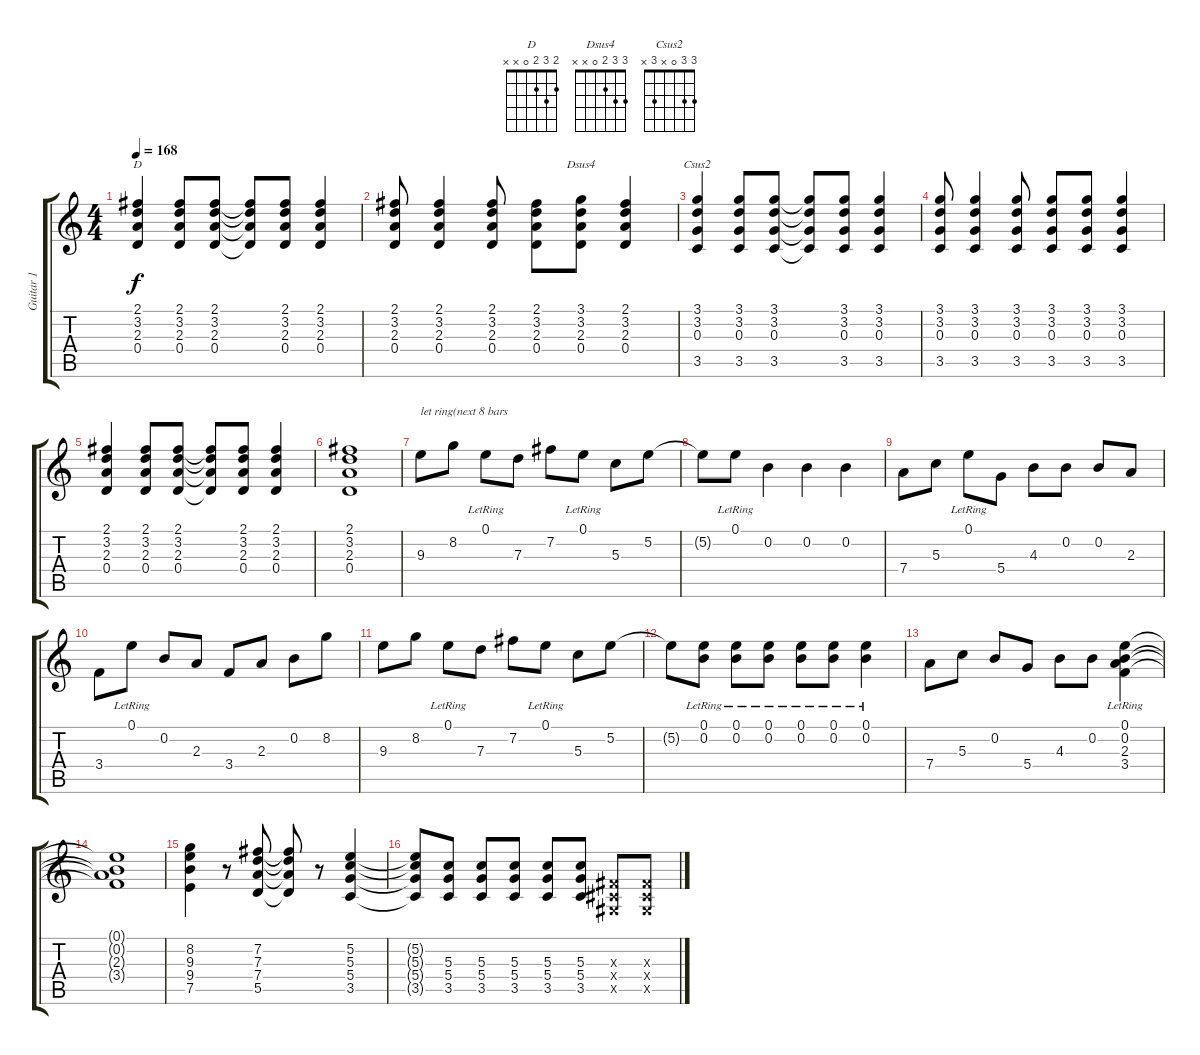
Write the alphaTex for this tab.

\track ("Guitar 1" "Guitar 1") {instrument distortionguitar}
\staff {score tabs}
\tuning (E4 B3 G3 D3 A2 E2) {hide}
\chord ("D" 2 3 2 0 x x)
\chord ("Dsus4" 3 3 2 0 x x)
\chord ("Csus2" 3 3 0 x 3 x)
\ts (4 4)
\tempo 168
\clef g2
\ks c
(2.1 3.2 2.3 0.4).4{ch "D" dy f} (2.1 3.2 2.3 0.4).8 (2.1 3.2 2.3 0.4).8 (2.1{t} 3.2{t} 2.3{t} 0.4{t}).8 (2.1 3.2 2.3 0.4).8 (2.1 3.2 2.3 0.4).4 |
(2.1 3.2 2.3 0.4).8 (2.1 3.2 2.3 0.4).4 (2.1 3.2 2.3 0.4).8 (2.1 3.2 2.3 0.4).8 (3.1 3.2 2.3 0.4).8{ch "Dsus4"} (2.1 3.2 2.3 0.4).4 |
(3.1 3.2 0.3 3.5).4{ch "Csus2"} (3.1 3.2 0.3 3.5).8 (3.1 3.2 0.3 3.5).8 (3.1{t} 3.2{t} 0.3{t} 3.5{t}).8 (3.1 3.2 0.3 3.5).8 (3.1 3.2 0.3 3.5).4 |
(3.1 3.2 0.3 3.5).8 (3.1 3.2 0.3 3.5).4 (3.1 3.2 0.3 3.5).8 (3.1 3.2 0.3 3.5).8 (3.1 3.2 0.3 3.5).8 (3.1 3.2 0.3 3.5).4 |
(2.1 3.2 2.3 0.4).4 (2.1 3.2 2.3 0.4).8 (2.1 3.2 2.3 0.4).8 (2.1{t} 3.2{t} 2.3{t} 0.4{t}).8 (2.1 3.2 2.3 0.4).8 (2.1 3.2 2.3 0.4).4 |
(2.1 3.2 2.3 0.4).1{volume 7} |
9.3.8{txt "let ring(next 8 bars"} 8.2.8 0.1{lr}.8 7.3.8 7.2.8 0.1{lr}.8 5.3.8 5.2.8 |
5.2{t}.8 0.1{lr}.8 0.2.4 0.2.4 0.2.4 |
7.4.8 5.3.8 0.1{lr}.8 5.4.8 4.3.8 0.2.8 0.2.8 2.3.8 |
3.4.8 0.1{lr}.8 0.2.8 2.3.8 3.4.8 2.3.8 0.2.8 8.2.8 |
9.3.8 8.2.8 0.1{lr}.8 7.3.8 7.2.8 0.1{lr}.8 5.3.8 5.2.8 |
5.2{t}.8 (0.1{lr} 0.2).8 (0.1{lr} 0.2).8 (0.1{lr} 0.2).8 (0.1{lr} 0.2).8 (0.1{lr} 0.2).8 (0.1{lr} 0.2).4 |
7.4.8 5.3.8 0.2.8 5.4.8 4.3.8 0.2.8 (0.1{lr} 0.2 2.3 3.4).4{volume 13} |
(0.1{t} 0.2{t} 2.3{t} 3.4{t}).1 |
(8.2 9.3 9.4 7.5).4 r.8 (7.2 7.3 7.4 5.5).8 (7.2{t} 7.3{t} 7.4{t} 5.5{t}).8 r.8 (5.2 5.3 5.4 3.5).4 |
(5.2{t} 5.3{t} 5.4{t} 3.5{t}).8 (5.3 5.4 3.5).8 (5.3 5.4 3.5).8 (5.3 5.4 3.5).8 (5.3 5.4 3.5).8 (5.3 5.4 3.5).8 (-1.3{x} -1.4{x} -1.5{x}).8 (-1.3{x} -1.4{x} -1.5{x}).8
